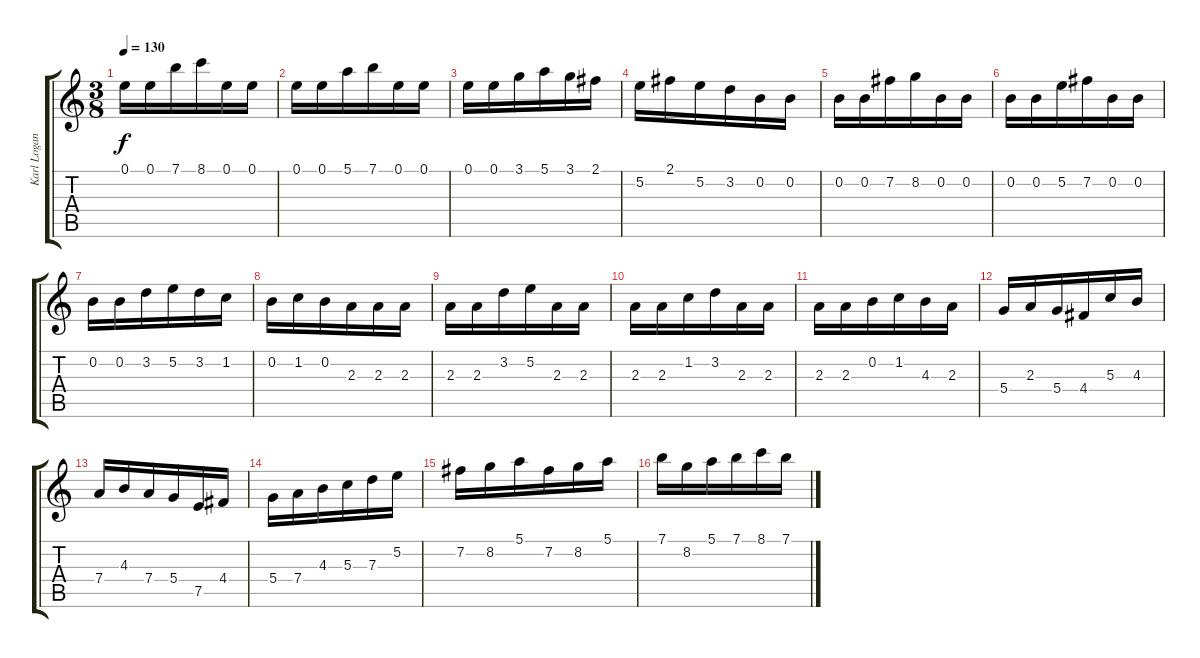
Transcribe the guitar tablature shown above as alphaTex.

\track ("Karl Logan" "Karl Logan") {instrument distortionguitar}
\staff {score tabs}
\tuning (E4 B3 G3 D3 A2 E2) {hide}
\ts (3 8)
\tempo 130
\clef g2
\ks c
0.1.16{dy f} 0.1.16 7.1.16 8.1.16 0.1.16 0.1.16 |
0.1.16 0.1.16 5.1.16 7.1.16 0.1.16 0.1.16 |
0.1.16 0.1.16 3.1.16 5.1.16 3.1.16 2.1.16 |
5.2.16 2.1.16 5.2.16 3.2.16 0.2.16 0.2.16 |
0.2.16 0.2.16 7.2.16 8.2.16 0.2.16 0.2.16 |
0.2.16 0.2.16 5.2.16 7.2.16 0.2.16 0.2.16 |
0.2.16 0.2.16 3.2.16 5.2.16 3.2.16 1.2.16 |
0.2.16 1.2.16 0.2.16 2.3.16 2.3.16 2.3.16 |
2.3.16 2.3.16 3.2.16 5.2.16 2.3.16 2.3.16 |
2.3.16 2.3.16 1.2.16 3.2.16 2.3.16 2.3.16 |
2.3.16 2.3.16 0.2.16 1.2.16 4.3.16 2.3.16 |
5.4.16 2.3.16 5.4.16 4.4.16 5.3.16 4.3.16 |
7.4.16 4.3.16 7.4.16 5.4.16 7.5.16 4.4.16 |
5.4.16 7.4.16 4.3.16 5.3.16 7.3.16 5.2.16 |
7.2.16 8.2.16 5.1.16 7.2.16 8.2.16 5.1.16 |
7.1.16 8.2.16 5.1.16 7.1.16 8.1.16 7.1.16
